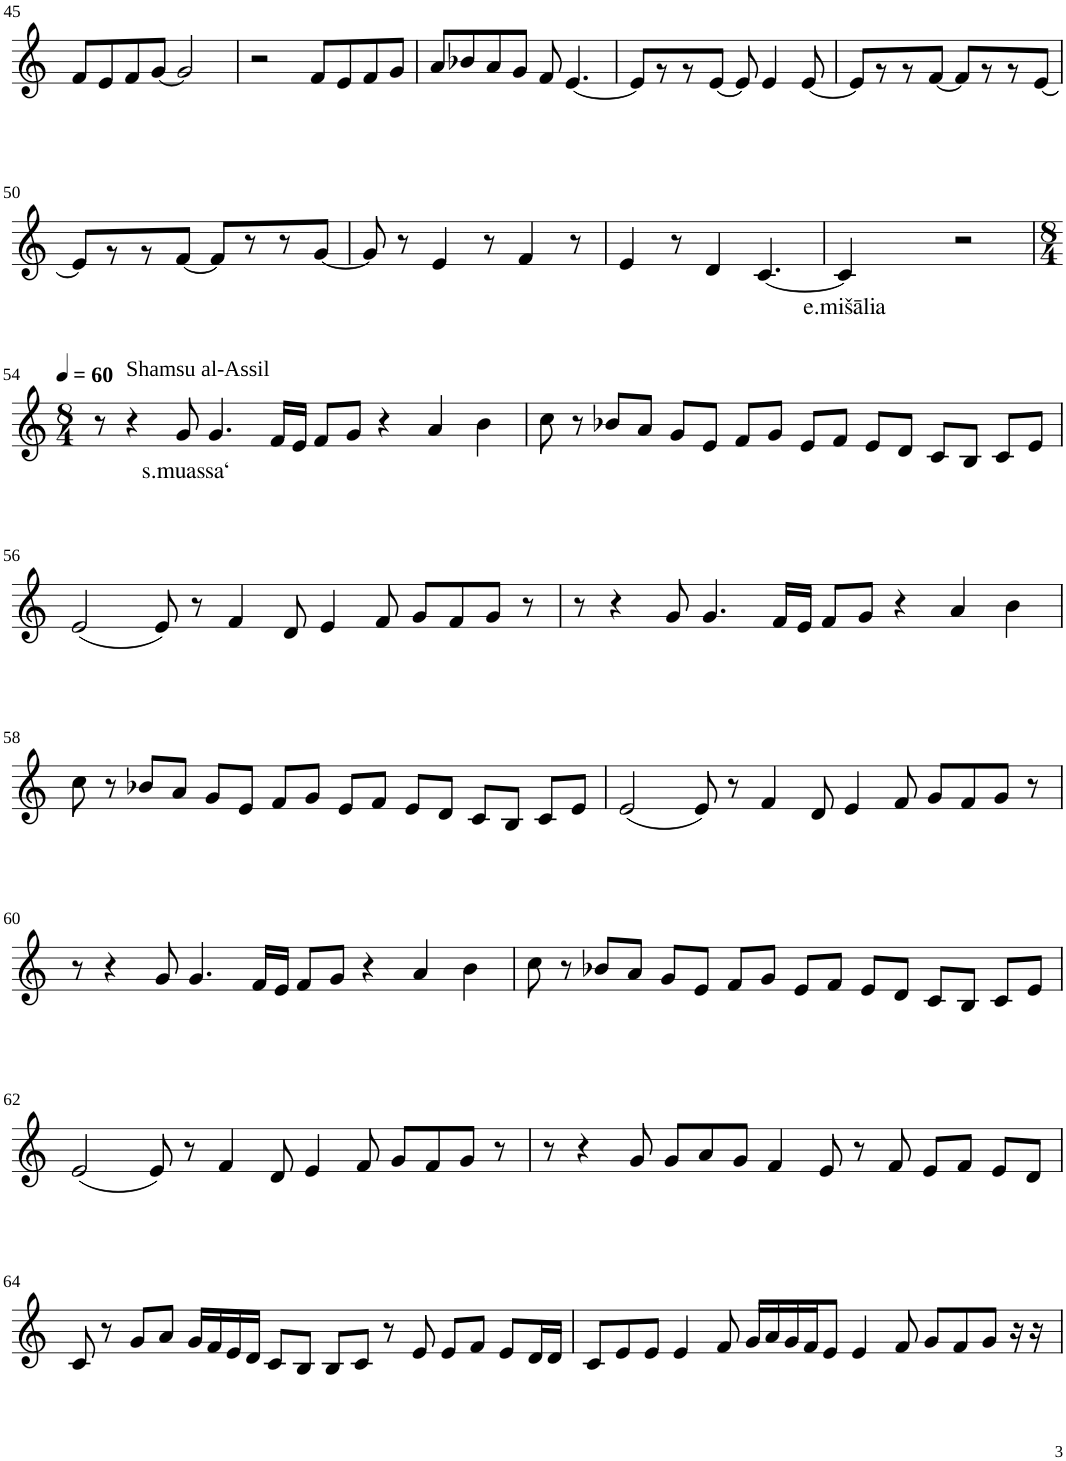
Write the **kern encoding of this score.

**kern	**text
*part1	*part1
*staff1	*staff1
*I"Violin	*
!!LO:PB:g=z
*clefG2	*
*k[]	*
*M4/4	*
=45	=45
8f/L	.
8e/	.
8f/	.
[8g/J	.
2g/]	.
=46	=46
2r	.
8f/L	.
8e/	.
8f/	.
8g/J	.
=47	=47
8a/L	.
8b-X/	.
8a/	.
8g/J	.
8f/	.
[4.e/	.
=48	=48
8e/L]	.
8r	.
8r	.
[8e/J	.
8e/]	.
4e/	.
[8e/	.
=49	=49
8e/L]	.
8r	.
8r	.
[8f/J	.
8f/L]	.
8r	.
8r	.
[8e/J	.
!!LO:LB:g=z
=50	=50
8e/L]	.
8r	.
8r	.
[8f/J	.
8f/L]	.
8r	.
8r	.
[8g/J	.
=51	=51
8g/]	.
8r	.
4e/	.
8r	.
4f/	.
8r	.
=52	=52
4e/	.
8r	.
4d/	.
[4.c/	.
=53	=53
!	!LO:LY:b
4c/]	e.mišālia
4.ryy	.
4.r	.
!!LO:LB:g=z
=54	=54
*M8/4	*
*MM60	*
8r	.
!LO:TX:a:t=Shamsu al-Assil	!
8r	.
4r	.
!	!LO:LY:b
8g/	s.muassa‘
4.g/	.
16f/LL	.
16e/JJ	.
8f/L	.
8g/J	.
4r	.
4a/	.
4b\	.
=55	=55
8cc\	.
8r	.
8b-X/L	.
8a/J	.
8g/L	.
8e/J	.
8f/L	.
8g/J	.
8e/L	.
8f/J	.
8e/L	.
8d/J	.
8c/L	.
8B/J	.
8c/L	.
8e/J	.
!!LO:LB:g=z
=56	=56
(2e/	.
8e/)	.
8r	.
4f/	.
8d/	.
4e/	.
8f/	.
8g/L	.
8f/	.
8g/J	.
8r	.
=57	=57
8r	.
4r	.
8g/	.
4.g/	.
16f/LL	.
16e/JJ	.
8f/L	.
8g/J	.
4r	.
4a/	.
4b\	.
!!LO:LB:g=z
=58	=58
8cc\	.
8r	.
8b-X/L	.
8a/J	.
8g/L	.
8e/J	.
8f/L	.
8g/J	.
8e/L	.
8f/J	.
8e/L	.
8d/J	.
8c/L	.
8B/J	.
8c/L	.
8e/J	.
=59	=59
(2e/	.
8e/)	.
8r	.
4f/	.
8d/	.
4e/	.
8f/	.
8g/L	.
8f/	.
8g/J	.
8r	.
!!LO:LB:g=z
=60	=60
8r	.
4r	.
8g/	.
4.g/	.
16f/LL	.
16e/JJ	.
8f/L	.
8g/J	.
4r	.
4a/	.
4b\	.
=61	=61
8cc\	.
8r	.
8b-X/L	.
8a/J	.
8g/L	.
8e/J	.
8f/L	.
8g/J	.
8e/L	.
8f/J	.
8e/L	.
8d/J	.
8c/L	.
8B/J	.
8c/L	.
8e/J	.
!!LO:LB:g=z
=62	=62
(2e/	.
8e/)	.
8r	.
4f/	.
8d/	.
4e/	.
8f/	.
8g/L	.
8f/	.
8g/J	.
8r	.
=63	=63
8r	.
4r	.
8g/	.
8g/L	.
8a/	.
8g/J	.
4f/	.
8e/	.
8r	.
8f/	.
8e/L	.
8f/J	.
8e/L	.
8d/J	.
!!LO:LB:g=z
=64	=64
8c/	.
8r	.
8g/L	.
8a/J	.
16g/LL	.
16f/	.
16e/	.
16d/JJ	.
8c/L	.
8B/J	.
8B/L	.
8c/J	.
8r	.
8e/	.
8e/L	.
8f/J	.
8e/L	.
16d/L	.
16d/JJ	.
=65	=65
8c/L	.
8e/	.
8e/J	.
4e/	.
8f/	.
16g/LL	.
16a/	.
16g/	.
16f/J	.
8e/J	.
4e/	.
8f/	.
8g/L	.
8f/	.
8g/J	.
16r	.
16r	.
=	=
*-	*-
